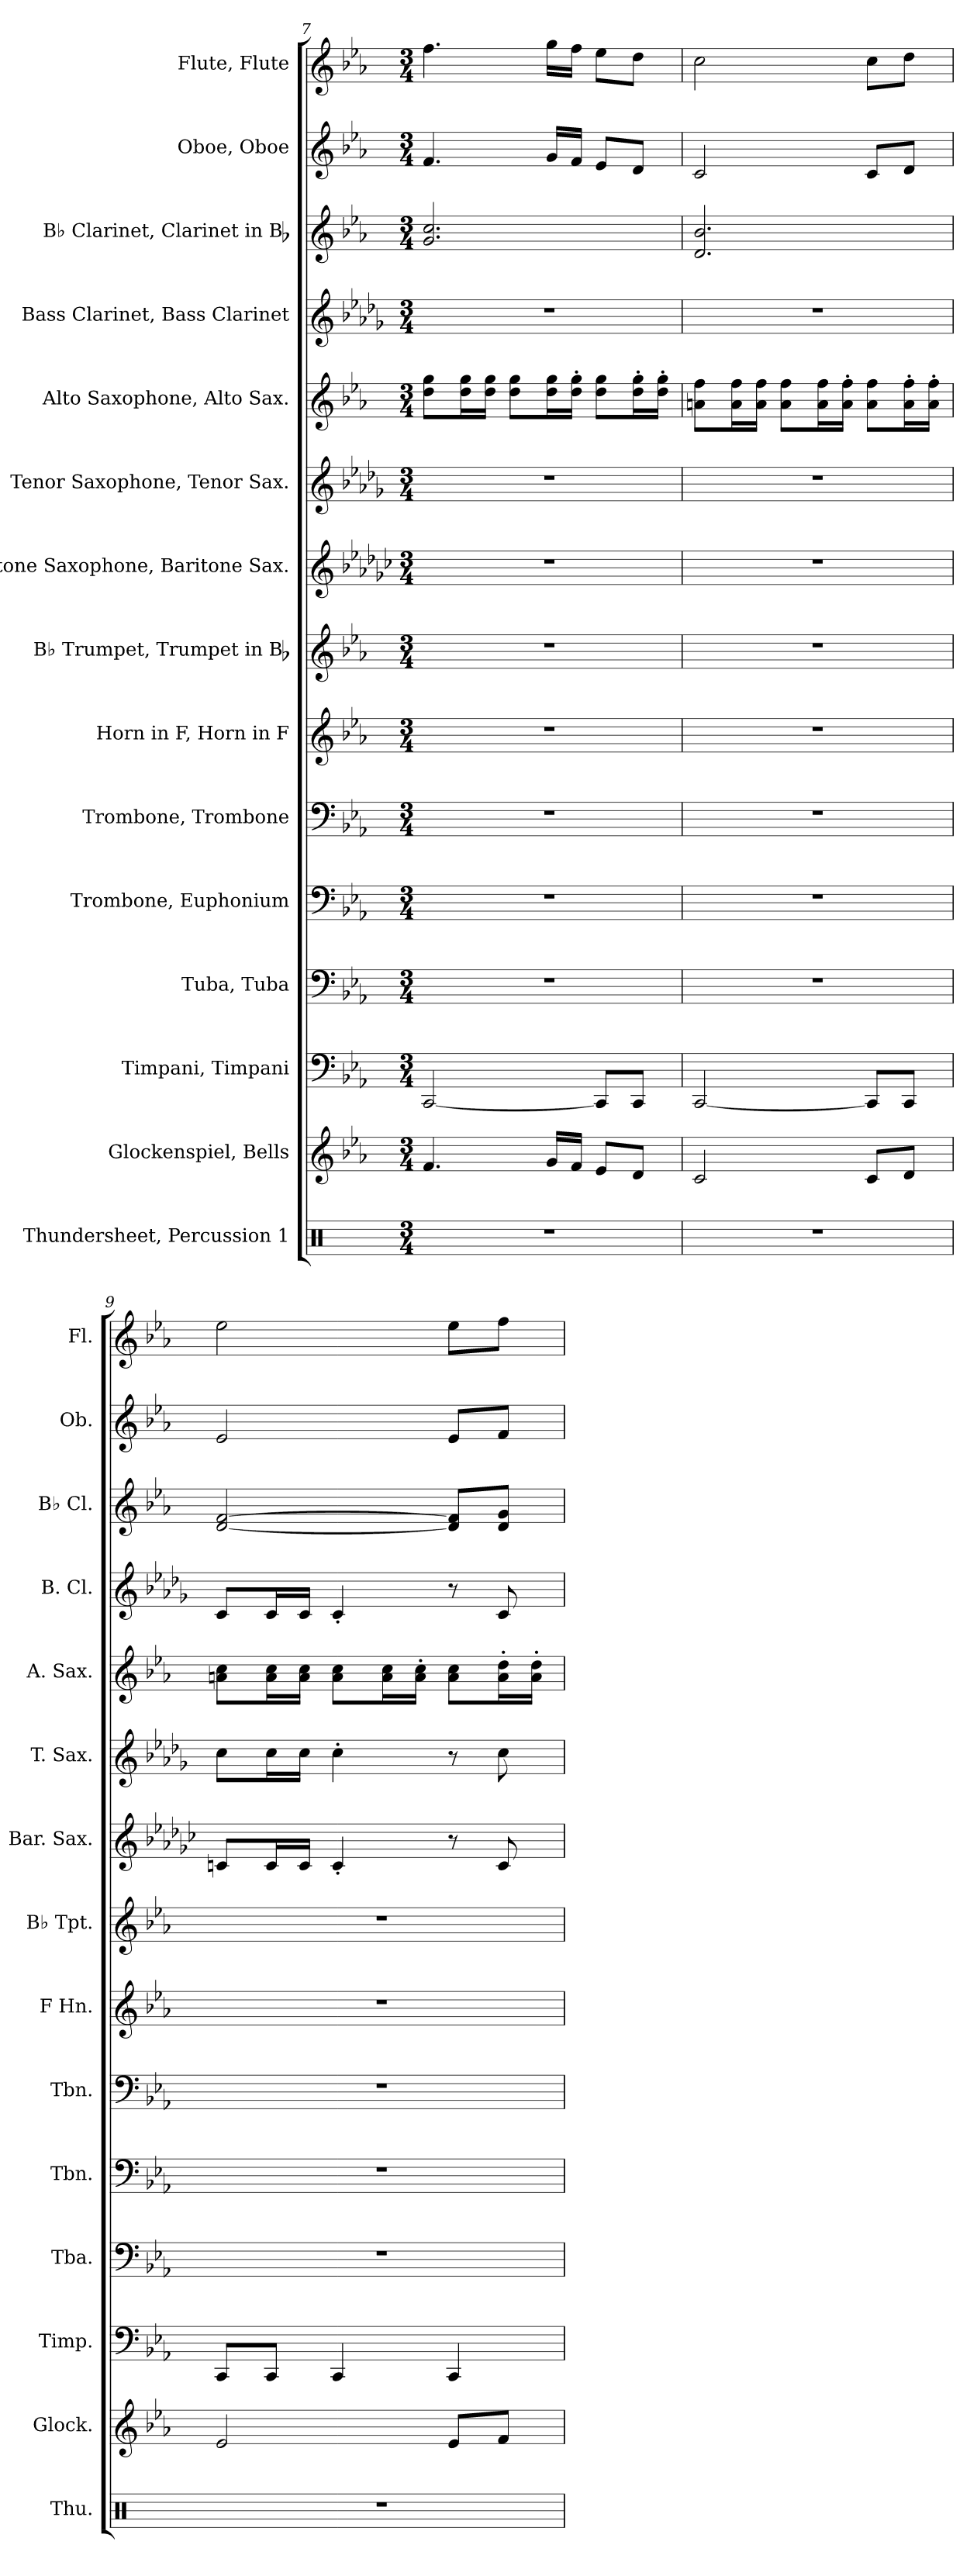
**kern	**kern	**kern	**kern	**kern	**kern	**kern	**kern	**kern	**kern	**kern	**kern	**kern	**kern	**kern
*part15	*part14	*part13	*part12	*part11	*part10	*part9	*part8	*part7	*part6	*part5	*part4	*part3	*part2	*part1
*staff15	*staff14	*staff13	*staff12	*staff11	*staff10	*staff9	*staff8	*staff7	*staff6	*staff5	*staff4	*staff3	*staff2	*staff1
*I"Thundersheet, Percussion 1	*I"Glockenspiel, Bells	*I"Timpani, Timpani	*I"Tuba, Tuba	*I"Trombone, Euphonium	*I"Trombone, Trombone	*I"Horn in F, Horn in F	*I"B♭ Trumpet, Trumpet in Bb	*I"Baritone Saxophone, Baritone Sax.	*I"Tenor Saxophone, Tenor Sax.	*I"Alto Saxophone, Alto Sax.	*I"Bass Clarinet, Bass Clarinet	*I"B♭ Clarinet, Clarinet in Bb	*I"Oboe, Oboe	*I"Flute, Flute
*I'Thu.	*I'Glock.	*I'Timp.	*I'Tba.	*I'Tbn.	*I'Tbn.	*I'F Hn.	*I'B♭ Tpt.	*I'Bar. Sax.	*I'T. Sax.	*I'A. Sax.	*I'B. Cl.	*I'B♭ Cl.	*I'Ob.	*I'Fl.
*clefX	*clefG2	*clefF4	*clefF4	*clefF4	*clefF4	*clefG2	*clefG2	*clefG2	*clefG2	*clefG2	*clefG2	*clefG2	*clefG2	*clefG2
*	*ITrd-14c-24	*	*	*	*	*ITrd4c7	*ITrd1c2	*ITrd12c21	*ITrd8c14	*ITrd5c9	*ITrd8c14	*ITrd1c2	*	*
*k[]	*k[b-e-a-]	*k[b-e-a-]	*k[b-e-a-]	*k[b-e-a-]	*k[b-e-a-]	*k[b-e-a-d-]	*k[b-e-a-d-g-]	*k[b-e-a-d-g-c-]	*k[b-e-a-d-g-]	*k[b-e-a-d-g-c-]	*k[b-e-a-d-g-]	*k[b-e-a-d-g-]	*k[b-e-a-]	*k[b-e-a-]
*M3/4	*M3/4	*M3/4	*M3/4	*M3/4	*M3/4	*M3/4	*M3/4	*M3/4	*M3/4	*M3/4	*M3/4	*M3/4	*M3/4	*M3/4
=7	=7	=7	=7	=7	=7	=7	=7	=7	=7	=7	=7	=7	=7	=7
2.r	4.fff/	[2CC/	2.r	2.r	2.r	2.r	2.r	2.r	2.r	8f\ 8b-\L	2.r	2.f/ 2.b-/	4.f/	4.ff\
.	.	.	.	.	.	.	.	.	.	16f\ 16b-\L	.	.	.	.
.	.	.	.	.	.	.	.	.	.	16f\ 16b-\JJ	.	.	.	.
.	.	.	.	.	.	.	.	.	.	8f\ 8b-\L	.	.	.	.
.	16ggg/LL	.	.	.	.	.	.	.	.	16f\ 16b-\L	.	.	16g/LL	16gg\LL
.	16fff/JJ	.	.	.	.	.	.	.	.	16f\' 16b-\'JJ	.	.	16f/JJ	16ff\JJ
.	8eee-/L	8CC/L]	.	.	.	.	.	.	.	8f\ 8b-\L	.	.	8e-/L	8ee-\L
.	8ddd/J	8CC/J	.	.	.	.	.	.	.	16f\' 16b-\'L	.	.	8d/J	8dd\J
.	.	.	.	.	.	.	.	.	.	16f\' 16b-\'JJ	.	.	.	.
=8	=8	=8	=8	=8	=8	=8	=8	=8	=8	=8	=8	=8	=8	=8
2.r	2ccc/	[2CC/	2.r	2.r	2.r	2.r	2.r	2.r	2.r	8cn\ 8a-\L	2.r	2.c/ 2.a-/	2c/	2cc\
.	.	.	.	.	.	.	.	.	.	16c\ 16a-\L	.	.	.	.
.	.	.	.	.	.	.	.	.	.	16c\ 16a-\JJ	.	.	.	.
.	.	.	.	.	.	.	.	.	.	8c\ 8a-\L	.	.	.	.
.	.	.	.	.	.	.	.	.	.	16c\ 16a-\L	.	.	.	.
.	.	.	.	.	.	.	.	.	.	16c\' 16a-\'JJ	.	.	.	.
.	8ccc/L	8CC/L]	.	.	.	.	.	.	.	8c\ 8a-\L	.	.	8c/L	8cc\L
.	8ddd/J	8CC/J	.	.	.	.	.	.	.	16c\' 16a-\'L	.	.	8d/J	8dd\J
.	.	.	.	.	.	.	.	.	.	16c\' 16a-\'JJ	.	.	.	.
=9	=9	=9	=9	=9	=9	=9	=9	=9	=9	=9	=9	=9	=9	=9
2.r	2eee-/	8CC/L	2.r	2.r	2.r	2.r	2.r	8Cn/L	8c\L	8cn\ 8e-\L	8C/L	[2c/ [2e-/	2e-/	2ee-\
.	.	8CC/J	.	.	.	.	.	16C/L	16c\L	16c\ 16e-\L	16C/L	.	.	.
.	.	.	.	.	.	.	.	16C/JJ	16c\JJ	16c\ 16e-\JJ	16C/JJ	.	.	.
.	.	4CC/	.	.	.	.	.	4C'/	4c'\	8c\ 8e-\L	4C'/	.	.	.
.	.	.	.	.	.	.	.	.	.	16c\ 16e-\L	.	.	.	.
.	.	.	.	.	.	.	.	.	.	16c\' 16e-\'JJ	.	.	.	.
.	8eee-/L	4CC/	.	.	.	.	.	8r	8r	8c\ 8e-\L	8r	8c/] 8e-/]L	8e-/L	8ee-\L
.	8fff/J	.	.	.	.	.	.	8C/	8c\	16c\' 16f\'L	8C/	8c/ 8f/J	8f/J	8ff\J
.	.	.	.	.	.	.	.	.	.	16c\' 16f\'JJ	.	.	.	.
=	=	=	=	=	=	=	=	=	=	=	=	=	=	=
*-	*-	*-	*-	*-	*-	*-	*-	*-	*-	*-	*-	*-	*-	*-
